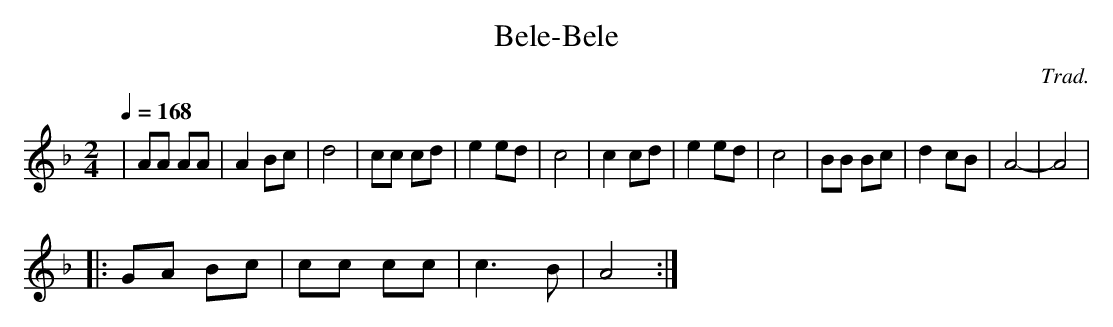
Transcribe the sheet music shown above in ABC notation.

X:1
T:Bele-Bele
C:Trad.
M:2/4
L:1/8
Q:1/4=168
K:F
|AA AA|A2 Bc|d4|cc cd|e2 ed|c4|c2 cd|e2 ed|c4|BB Bc|d2 cB|A4-|A4|
|: GA Bc|cc cc|c3 B|A4 :|
